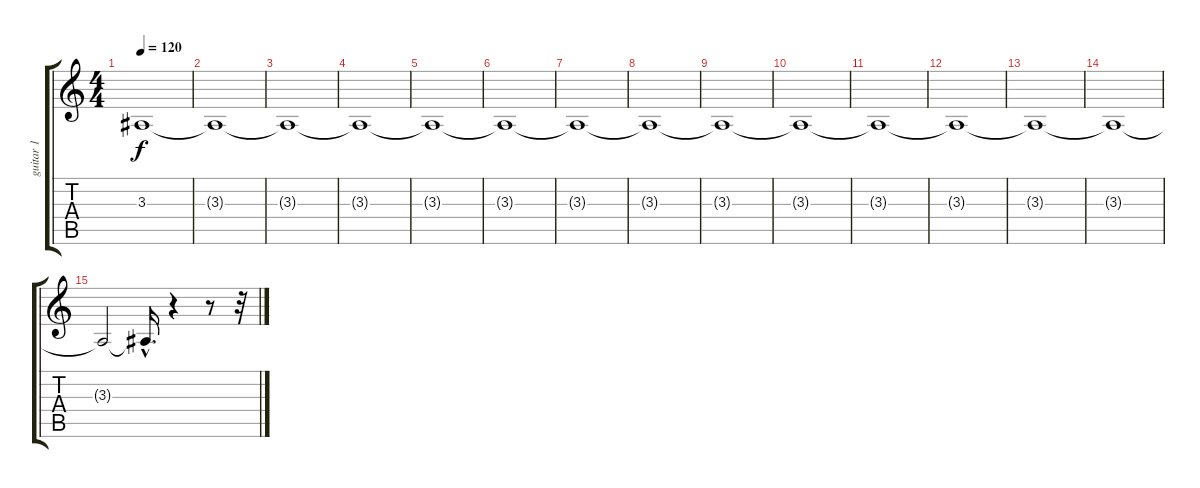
\track ("guitar 1" "guitar 1") {instrument acousticgrandpiano}
\staff {score tabs}
\tuning (E4 B3 G3 D3 A2 E2) {hide}
\ts (4 4)
\tempo 120
\clef g2
\ks c
3.3{t}.1{dy f} |
3.3{t}.1 |
3.3{t}.1 |
3.3{t}.1 |
3.3{t}.1 |
3.3{t}.1 |
3.3{t}.1 |
3.3{t}.1 |
3.3{t}.1 |
3.3{t}.1 |
3.3{t}.1 |
3.3{t}.1 |
3.3{t}.1 |
3.3{t}.1 |
3.3{t}.2 3.3{hac t}.16{d} r.4 r.8 r.32
